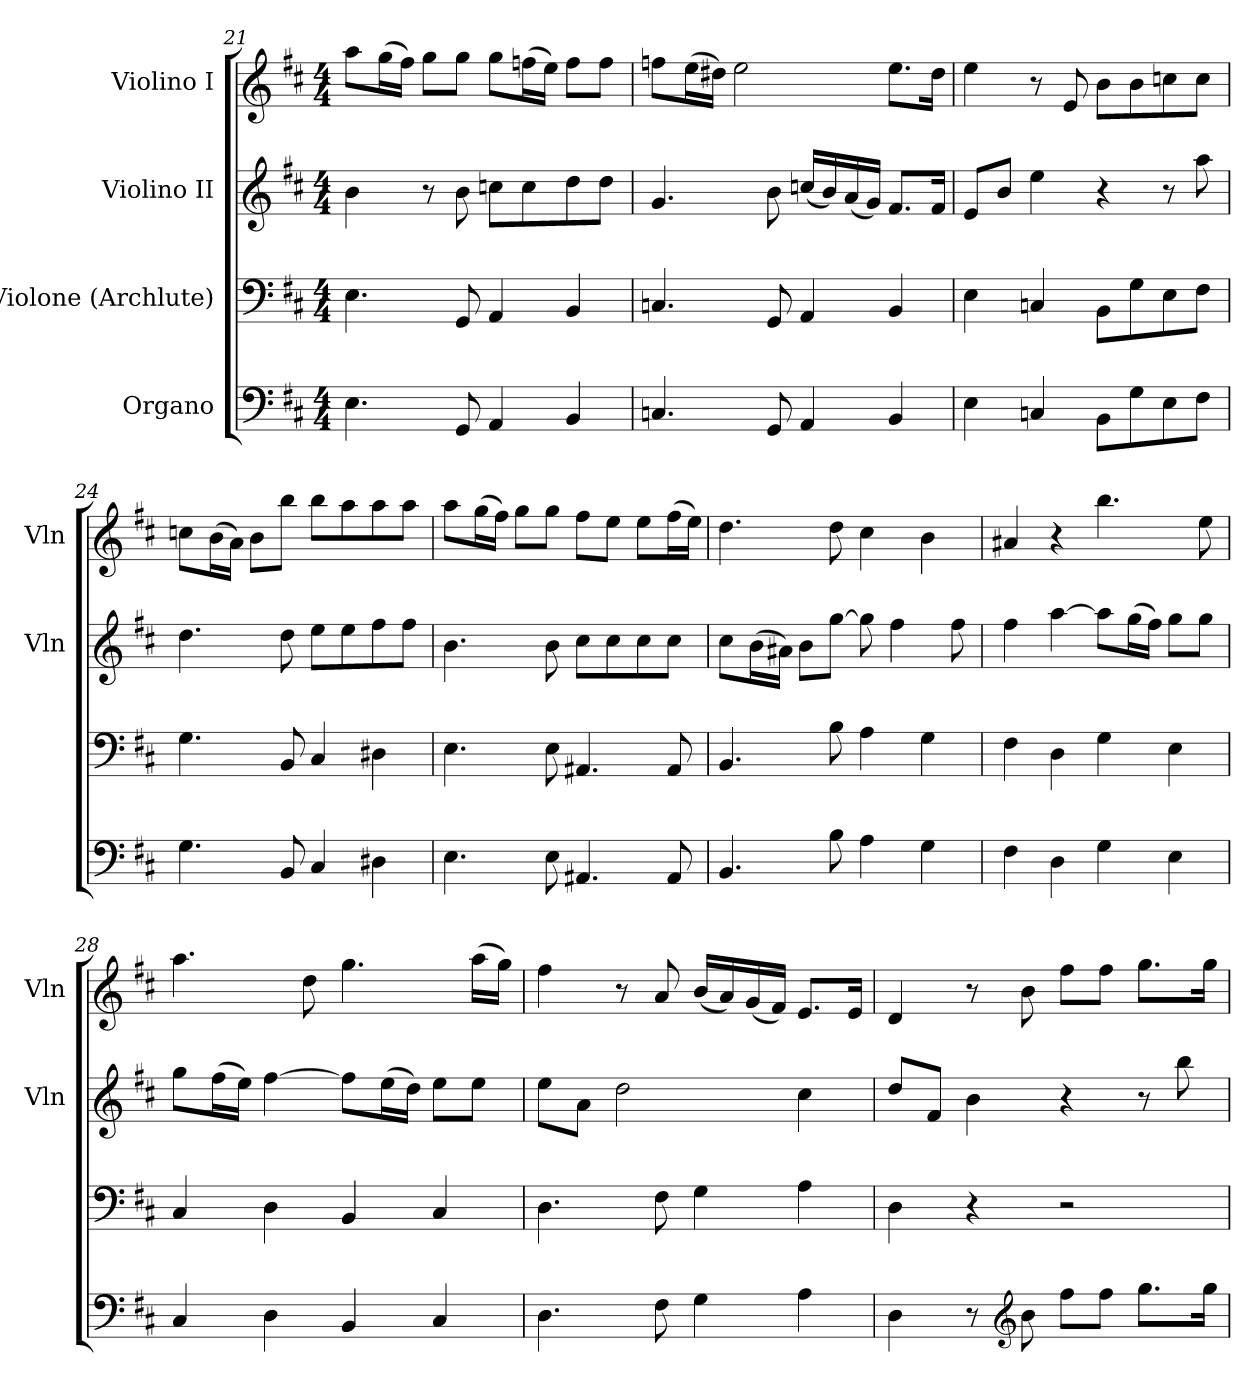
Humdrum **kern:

**kern	**kern	**kern	**kern
*part4	*part3	*part2	*part1
*staff4	*staff3	*staff2	*staff1
*I"Organo	*I"Violone (Archlute)	*I"Violino II	*I"Violino I
*	*	*I'Vln	*I'Vln
*clefF4	*clefF4	*clefG2	*clefG2
*k[f#c#]	*k[f#c#]	*k[f#c#]	*k[f#c#]
*b:	*b:	*b:	*b:
*M4/4	*M4/4	*M4/4	*M4/4
=21	=21	=21	=21
4.E\	4.E\	4b\	8aa\L
.	.	.	(16gg\L
.	.	.	16ff#\JJ)
.	.	8r	8gg\L
8GG/	8GG/	8b\	8gg\J
4AA/	4AA/	8ccn\L	8gg\L
.	.	8cc\	(16ffn\L
.	.	.	16ee\JJ)
4BB/	4BB/	8dd\	8ff\L
.	.	8dd\J	8ff\J
=22	=22	=22	=22
4.Cn/	4.Cn/	4.g/	8ffn\L
.	.	.	(16ee\L
.	.	.	16dd#X\JJ)
.	.	.	2ee\
8GG/	8GG/	8b\	.
4AA/	4AA/	(16ccn/LL	.
.	.	16b/)	.
.	.	(16a/	.
.	.	16g/JJ)	.
4BB/	4BB/	8.f#/L	8.ee\L
.	.	16f#/Jk	16dd#\Jk
=23	=23	=23	=23
4E\	4E\	8e/L	4ee\
.	.	8b/J	.
4Cn/	4Cn/	4ee\	8r
.	.	.	8e/
8BB\L	8BB\L	4r	8b\L
8G\	8G\	.	8b\
8E\	8E\	8r	8ccn\
8F#\J	8F#\J	8aa\	8cc\J
=24	=24	=24	=24
4.G\	4.G\	4.dd\	8ccn\L
.	.	.	(16b\L
.	.	.	16a\JJ)
.	.	.	8b\L
8BB/	8BB/	8dd\	8bb\J
4C#/	4C#/	8ee\L	8bb\L
.	.	8ee\	8aa\
4D#X\	4D#X\	8ff#\	8aa\
.	.	8ff#\J	8aa\J
=25	=25	=25	=25
4.E\	4.E\	4.b\	8aa\L
.	.	.	(16gg\L
.	.	.	16ff#\JJ)
.	.	.	8gg\L
8E\	8E\	8b\	8gg\J
4.AA#X/	4.AA#X/	8cc#\L	8ff#\L
.	.	8cc#\	8ee\J
.	.	8cc#\	8ee\L
8AA#/	8AA#/	8cc#\J	(16ff#\L
.	.	.	16ee\JJ)
=26	=26	=26	=26
4.BB/	4.BB/	8cc#\L	4.dd\
.	.	(16b\L	.
.	.	16a#X\JJ)	.
.	.	8b\L	.
8B\	8B\	[8gg\J	8dd\
4A\	4A\	8gg\]	4cc#\
.	.	4ff#\	.
4G\	4G\	.	4b\
.	.	8ff#\	.
=27	=27	=27	=27
4F#\	4F#\	4ff#\	4a#X/
4D\	4D\	[4aa\	4r
4G\	4G\	8aa\L]	4.bb\
.	.	(16gg\L	.
.	.	16ff#\JJ)	.
4E\	4E\	8gg\L	.
.	.	8gg\J	8ee\
=28	=28	=28	=28
4C#/	4C#/	8gg\L	4.aa\
.	.	(16ff#\L	.
.	.	16ee\JJ)	.
4D\	4D\	[4ff#\	.
.	.	.	8dd\
4BB/	4BB/	8ff#\L]	4.gg\
.	.	(16ee\L	.
.	.	16dd\JJ)	.
4C#/	4C#/	8ee\L	.
.	.	8ee\J	(16aa\LL
.	.	.	16gg\JJ)
=29	=29	=29	=29
4.D\	4.D\	8ee\L	4ff#\
.	.	8a\J	.
.	.	2dd\	8r
8F#\	8F#\	.	8a/
4G\	4G\	.	(16b/LL
.	.	.	16a/)
.	.	.	(16g/
.	.	.	16f#/JJ)
4A\	4A\	4cc#\	8.e/L
.	.	.	16e/Jk
=30	=30	=30	=30
4D\	4D\	8dd/L	4d/
.	.	8f#/J	.
8r	4r	4b\	8r
*clefG2	*	*	*
8b\	.	.	8b\
8ff#\L	2r	4r	8ff#\L
8ff#\J	.	.	8ff#\J
8.gg\L	.	8r	8.gg\L
.	.	8bb\	.
16gg\Jk	.	.	16gg\Jk
=	=	=	=
*-	*-	*-	*-
